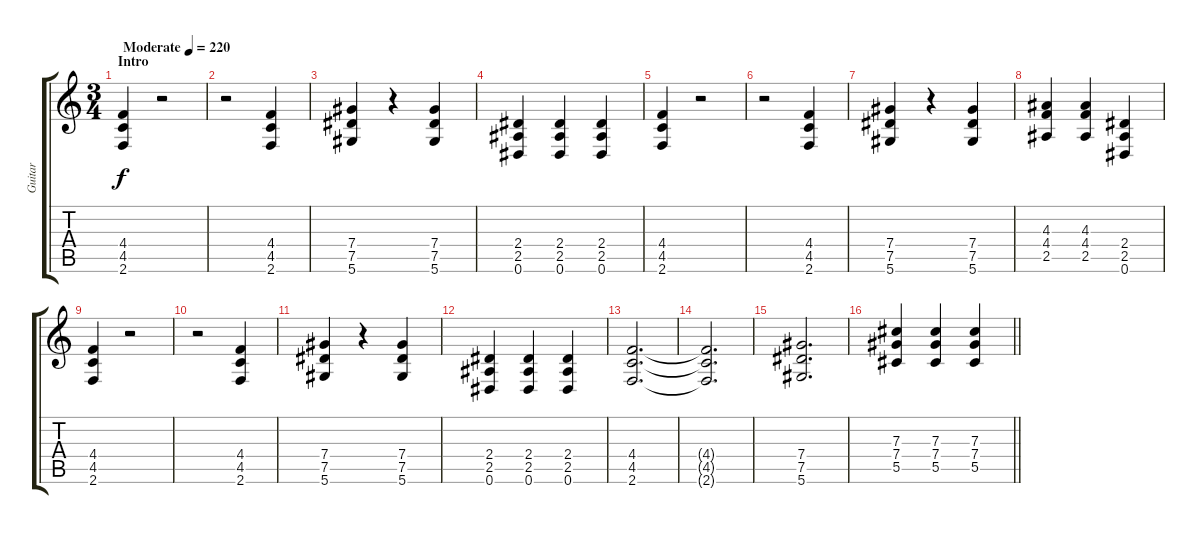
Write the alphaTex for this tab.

\track ("Guitar" "Guitar") {instrument distortionguitar}
\staff {score tabs}
\tuning (Eb4 Bb3 Gb3 Db3 Ab2 Eb2) {hide}
\ts (3 4)
\section ("" "Intro")
\tempo (220 "Moderate")
\clef g2
\ks c
(4.4 4.5 2.6).4{dy f instrument distortionguitar} r.2 |
r.2 (4.4 4.5 2.6).4 |
(7.4 7.5 5.6).4 r.4 (7.4 7.5 5.6).4 |
(2.4 2.5 0.6).4 (2.4 2.5 0.6).4 (2.4 2.5 0.6).4 |
(4.4 4.5 2.6).4 r.2 |
r.2 (4.4 4.5 2.6).4 |
(7.4 7.5 5.6).4 r.4 (7.4 7.5 5.6).4 |
(4.3 4.4 2.5).4 (4.3 4.4 2.5).4 (2.4 2.5 0.6).4 |
(4.4 4.5 2.6).4 r.2 |
r.2 (4.4 4.5 2.6).4 |
(7.4 7.5 5.6).4 r.4 (7.4 7.5 5.6).4 |
(2.4 2.5 0.6).4 (2.4 2.5 0.6).4 (2.4 2.5 0.6).4 |
(4.4 4.5 2.6).2{d} |
(4.4{t} 4.5{t} 2.6{t}).2{d} |
(7.4 7.5 5.6).2{d} |
\barLineRight lightlight
(7.3 7.4 5.5).4 (7.3 7.4 5.5).4 (7.3 7.4 5.5).4
